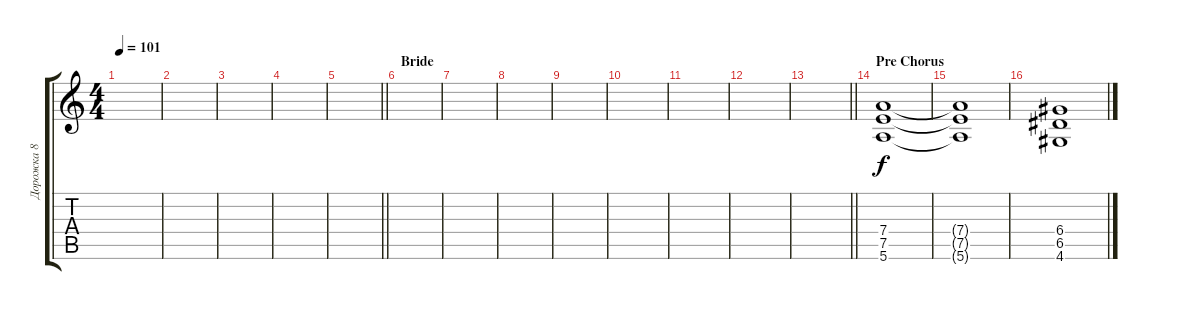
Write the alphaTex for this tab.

\track ("Дорожка 8" "Дорожка 8") {instrument distortionguitar}
\staff {score tabs}
\tuning (E4 B3 G3 D3 A2 E2) {hide}
\ts (4 4)
\tempo 101
\clef g2
\ks c
|
|
|
|
\barLineRight lightlight
|
\section ("" "Bride")
|
|
|
|
|
|
|
\barLineRight lightlight
|
\section ("" "Pre Chorus")
(7.4 7.5 5.6).1 |
(7.4{t} 7.5{t} 5.6{t}).1 |
(6.4 6.5 4.6).1
